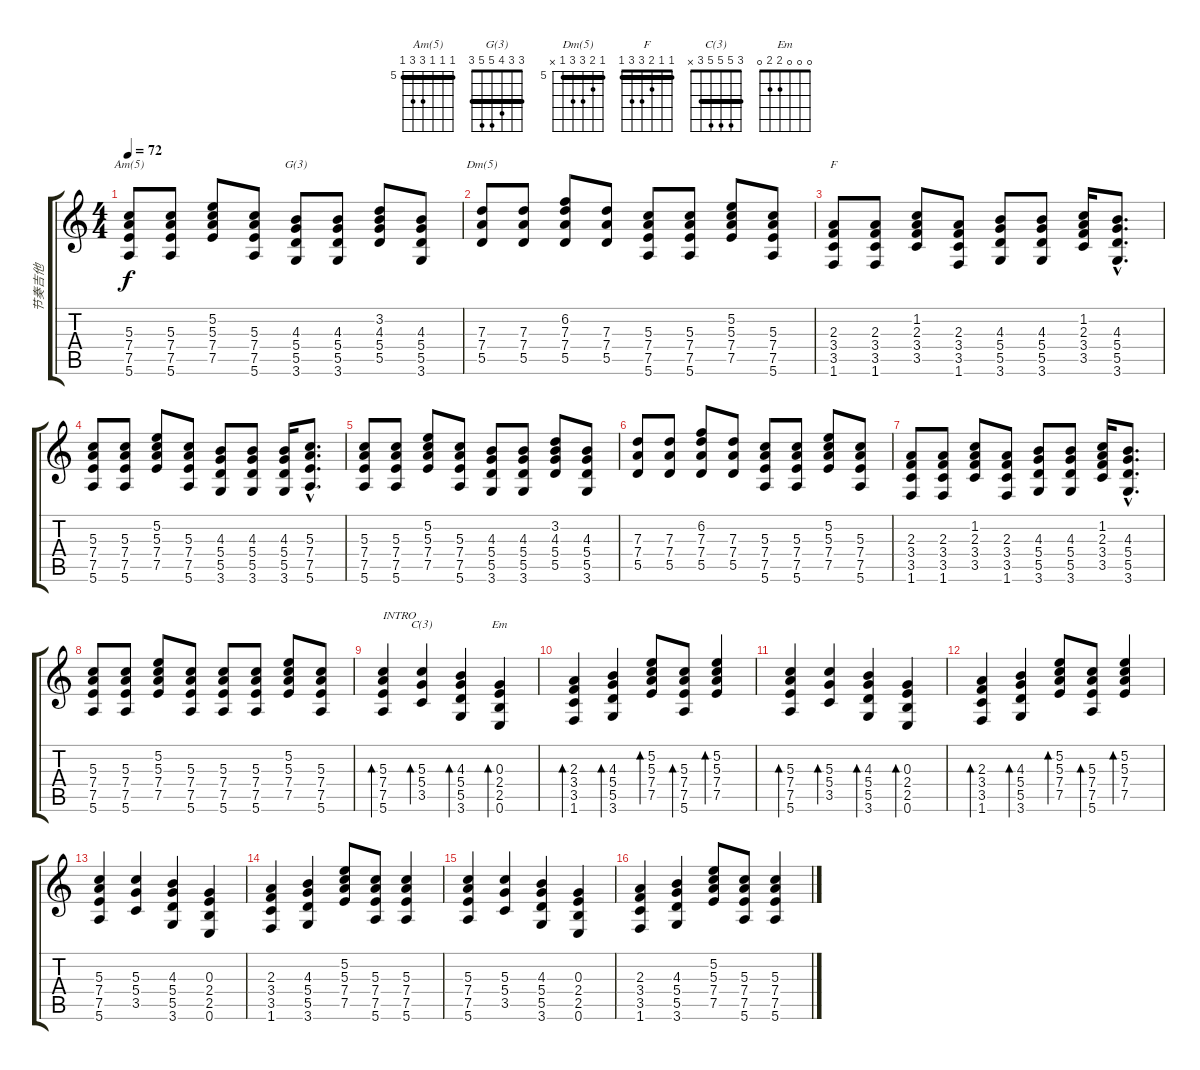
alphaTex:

\track ("节奏吉他" "节奏吉他") {instrument electricguitarclean}
\staff {score tabs}
\tuning (E4 B3 G3 D3 A2 E2) {hide}
\chord ("Am(5)" 5 5 5 7 7 5) {firstfret 5 barre 5}
\chord ("G(3)" 3 3 4 5 5 3) {barre 3}
\chord ("Dm(5)" 5 6 7 7 5 x) {firstfret 5 barre 5}
\chord ("F" 1 1 2 3 3 1) {barre 1}
\chord ("C(3)" 3 5 5 5 3 x) {barre 3}
\chord ("Em" 0 0 0 2 2 0)
\ts (4 4)
\tempo 72
\clef g2
\ks c
(5.3 7.4 7.5 5.6).8{ch "Am(5)" dy f} (5.3 7.4 7.5 5.6).8 (5.2 5.3 7.4 7.5).8 (5.3 7.4 7.5 5.6).8 (4.3 5.4 5.5 3.6).8{ch "G(3)"} (4.3 5.4 5.5 3.6).8 (3.2 4.3 5.4 5.5).8 (4.3 5.4 5.5 3.6).8 |
(7.3 7.4 5.5).8{ch "Dm(5)"} (7.3 7.4 5.5).8 (6.2 7.3 7.4 5.5).8 (7.3 7.4 5.5).8 (5.3 7.4 7.5 5.6).8 (5.3 7.4 7.5 5.6).8 (5.2 5.3 7.4 7.5).8 (5.3 7.4 7.5 5.6).8 |
(2.3 3.4 3.5 1.6).8{ch "F"} (2.3 3.4 3.5 1.6).8 (1.2 2.3 3.4 3.5).8 (2.3 3.4 3.5 1.6).8 (4.3 5.4 5.5 3.6).8 (4.3 5.4 5.5 3.6).8 (1.2 2.3 3.4 3.5).16 (4.3{hac} 5.4{hac} 5.5{hac} 3.6{hac}).8{d} |
(5.3 7.4 7.5 5.6).8 (5.3 7.4 7.5 5.6).8 (5.2 5.3 7.4 7.5).8 (5.3 7.4 7.5 5.6).8 (4.3 5.4 5.5 3.6).8 (4.3 5.4 5.5 3.6).8 (4.3 5.4 5.5 3.6).16 (5.3{hac} 7.4{hac} 7.5{hac} 5.6{hac}).8{d} |
(5.3 7.4 7.5 5.6).8 (5.3 7.4 7.5 5.6).8 (5.2 5.3 7.4 7.5).8 (5.3 7.4 7.5 5.6).8 (4.3 5.4 5.5 3.6).8 (4.3 5.4 5.5 3.6).8 (3.2 4.3 5.4 5.5).8 (4.3 5.4 5.5 3.6).8 |
(7.3 7.4 5.5).8 (7.3 7.4 5.5).8 (6.2 7.3 7.4 5.5).8 (7.3 7.4 5.5).8 (5.3 7.4 7.5 5.6).8 (5.3 7.4 7.5 5.6).8 (5.2 5.3 7.4 7.5).8 (5.3 7.4 7.5 5.6).8 |
(2.3 3.4 3.5 1.6).8 (2.3 3.4 3.5 1.6).8 (1.2 2.3 3.4 3.5).8 (2.3 3.4 3.5 1.6).8 (4.3 5.4 5.5 3.6).8 (4.3 5.4 5.5 3.6).8 (1.2 2.3 3.4 3.5).16 (4.3{hac} 5.4{hac} 5.5{hac} 3.6{hac}).8{d} |
(5.3 7.4 7.5 5.6).8 (5.3 7.4 7.5 5.6).8 (5.2 5.3 7.4 7.5).8 (5.3 7.4 7.5 5.6).8 (5.3 7.4 7.5 5.6).8 (5.3 7.4 7.5 5.6).8 (5.2 5.3 7.4 7.5).8 (5.3 7.4 7.5 5.6).8 |
(5.3 7.4 7.5 5.6).4{bd 120 txt "INTRO" volume 6 instrument acousticguitarsteel} (5.3 5.4 3.5).4{bd 120 ch "C(3)"} (4.3 5.4 5.5 3.6).4{bd 120} (0.3 2.4 2.5 0.6).4{bd 120 ch "Em"} |
(2.3 3.4 3.5 1.6).4{bd 120} (4.3 5.4 5.5 3.6).4{bd 120} (5.2 5.3 7.4 7.5).8{bd 120} (5.3 7.4 7.5 5.6).8{bd 120} (5.2 5.3 7.4 7.5).4{bd 120} |
(5.3 7.4 7.5 5.6).4{bd 120} (5.3 5.4 3.5).4{bd 120} (4.3 5.4 5.5 3.6).4{bd 120} (0.3 2.4 2.5 0.6).4{bd 120} |
(2.3 3.4 3.5 1.6).4{bd 120} (4.3 5.4 5.5 3.6).4{bd 120} (5.2 5.3 7.4 7.5).8{bd 120} (5.3 7.4 7.5 5.6).8{bd 120} (5.2 5.3 7.4 7.5).4{bd 120} |
(5.3 7.4 7.5 5.6).4 (5.3 5.4 3.5).4 (4.3 5.4 5.5 3.6).4 (0.3 2.4 2.5 0.6).4 |
(2.3 3.4 3.5 1.6).4 (4.3 5.4 5.5 3.6).4 (5.2 5.3 7.4 7.5).8 (5.3 7.4 7.5 5.6).8 (5.3 7.4 7.5 5.6).4 |
(5.3 7.4 7.5 5.6).4 (5.3 5.4 3.5).4 (4.3 5.4 5.5 3.6).4 (0.3 2.4 2.5 0.6).4 |
(2.3 3.4 3.5 1.6).4 (4.3 5.4 5.5 3.6).4 (5.2 5.3 7.4 7.5).8 (5.3 7.4 7.5 5.6).8 (5.3 7.4 7.5 5.6).4
